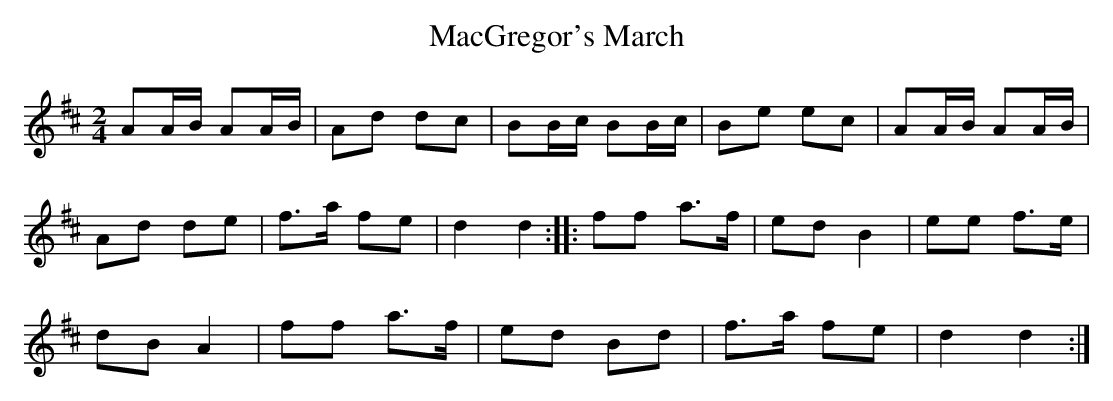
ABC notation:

X:1
T:MacGregor's March
M:2/4
L:1/8
K:D
AA/B/ AA/B/|Ad dc|BB/c/ BB/c/|Be ec|AA/B/ AA/B/|
Ad de|f>a fe|d2 d2::ff a>f|ed B2|ee f>e|
dB A2|ff a>f|ed Bd|f>a fe|d2 d2:|
